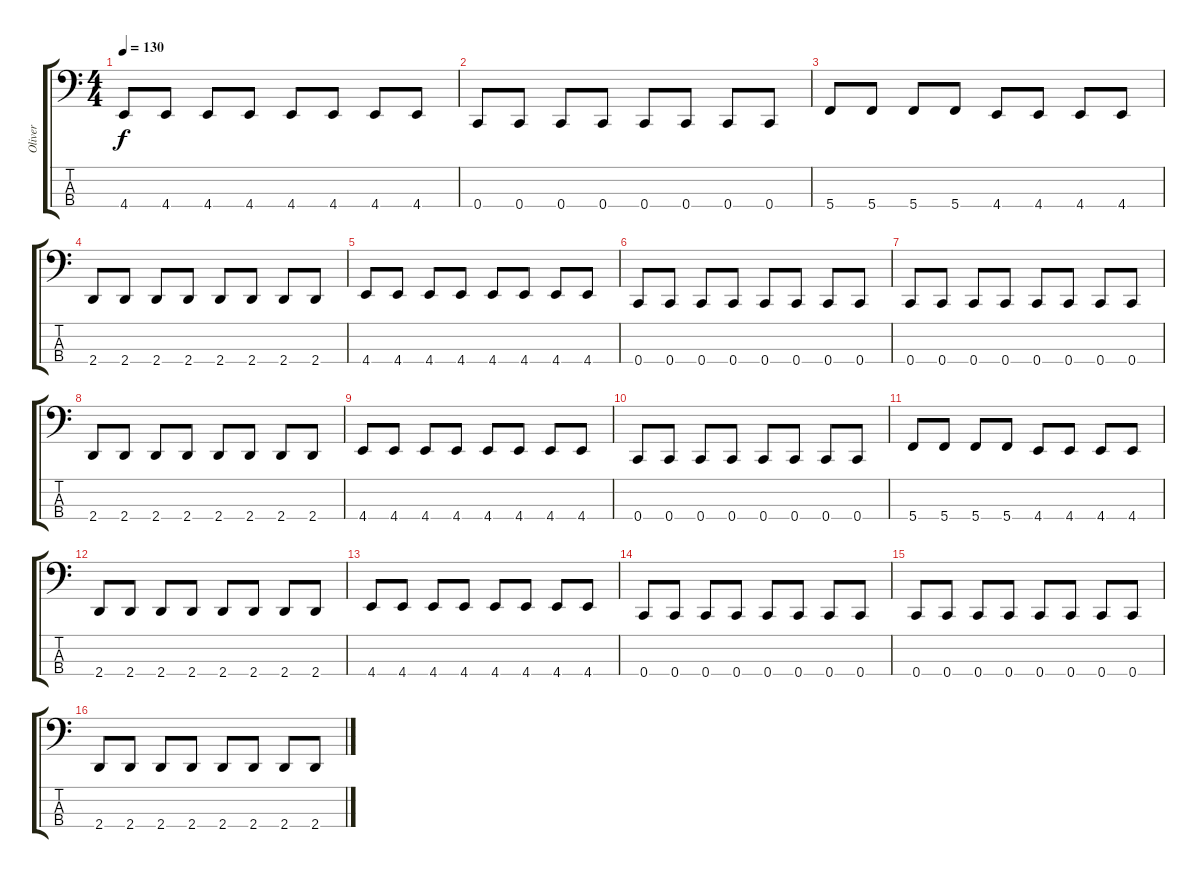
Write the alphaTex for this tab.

\track ("Oliver" "Oliver") {instrument electricbassfinger}
\staff {score tabs}
\tuning (Eb2 Bb1 F1 C1) {hide}
\ts (4 4)
\tempo 130
\clef f4
\ks c
4.4.8{dy f} 4.4.8 4.4.8 4.4.8 4.4.8 4.4.8 4.4.8 4.4.8 |
0.4.8 0.4.8 0.4.8 0.4.8 0.4.8 0.4.8 0.4.8 0.4.8 |
5.4.8 5.4.8 5.4.8 5.4.8 4.4.8 4.4.8 4.4.8 4.4.8 |
2.4.8 2.4.8 2.4.8 2.4.8 2.4.8 2.4.8 2.4.8 2.4.8 |
4.4.8 4.4.8 4.4.8 4.4.8 4.4.8 4.4.8 4.4.8 4.4.8 |
0.4.8 0.4.8 0.4.8 0.4.8 0.4.8 0.4.8 0.4.8 0.4.8 |
0.4.8 0.4.8 0.4.8 0.4.8 0.4.8 0.4.8 0.4.8 0.4.8 |
2.4.8 2.4.8 2.4.8 2.4.8 2.4.8 2.4.8 2.4.8 2.4.8 |
4.4.8 4.4.8 4.4.8 4.4.8 4.4.8 4.4.8 4.4.8 4.4.8 |
0.4.8 0.4.8 0.4.8 0.4.8 0.4.8 0.4.8 0.4.8 0.4.8 |
5.4.8 5.4.8 5.4.8 5.4.8 4.4.8 4.4.8 4.4.8 4.4.8 |
2.4.8 2.4.8 2.4.8 2.4.8 2.4.8 2.4.8 2.4.8 2.4.8 |
4.4.8 4.4.8 4.4.8 4.4.8 4.4.8 4.4.8 4.4.8 4.4.8 |
0.4.8 0.4.8 0.4.8 0.4.8 0.4.8 0.4.8 0.4.8 0.4.8 |
0.4.8 0.4.8 0.4.8 0.4.8 0.4.8 0.4.8 0.4.8 0.4.8 |
2.4.8 2.4.8 2.4.8 2.4.8 2.4.8 2.4.8 2.4.8 2.4.8
